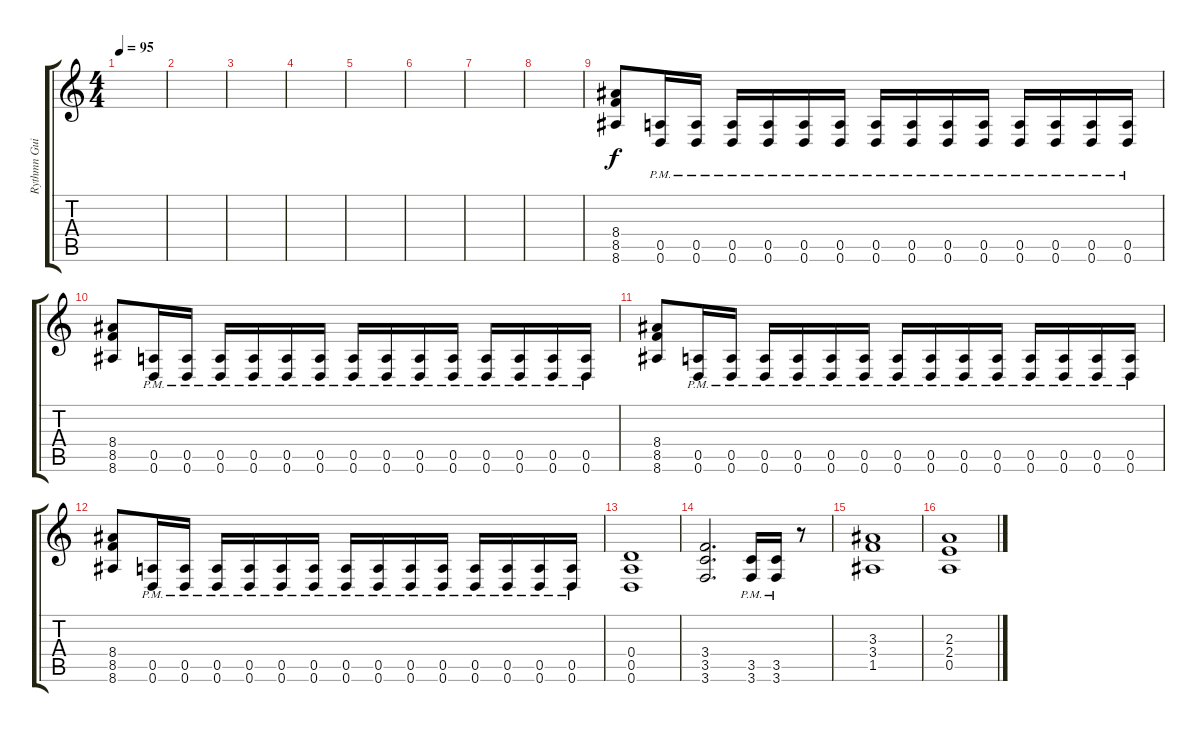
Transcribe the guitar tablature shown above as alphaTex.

\track ("Rythmn Guitar" "Rythmn Gui") {instrument distortionguitar}
\staff {score tabs}
\tuning (E4 B3 G3 D3 A2 D2) {hide}
\ts (4 4)
\tempo 95
\clef g2
\ks c
|
|
|
|
|
|
|
|
(8.4 8.5 8.6).8 (0.5 0.6{pm}).16 (0.5 0.6{pm}).16 (0.5 0.6{pm}).16 (0.5 0.6{pm}).16 (0.5 0.6{pm}).16 (0.5 0.6{pm}).16 (0.5 0.6{pm}).16 (0.5 0.6{pm}).16 (0.5 0.6{pm}).16 (0.5 0.6{pm}).16 (0.5 0.6{pm}).16 (0.5 0.6{pm}).16 (0.5 0.6{pm}).16 (0.5 0.6{pm}).16 |
(8.4 8.5 8.6).8 (0.5 0.6{pm}).16 (0.5 0.6{pm}).16 (0.5 0.6{pm}).16 (0.5 0.6{pm}).16 (0.5 0.6{pm}).16 (0.5 0.6{pm}).16 (0.5 0.6{pm}).16 (0.5 0.6{pm}).16 (0.5 0.6{pm}).16 (0.5 0.6{pm}).16 (0.5 0.6{pm}).16 (0.5 0.6{pm}).16 (0.5 0.6{pm}).16 (0.5 0.6{pm}).16 |
(8.4 8.5 8.6).8 (0.5 0.6{pm}).16 (0.5 0.6{pm}).16 (0.5 0.6{pm}).16 (0.5 0.6{pm}).16 (0.5 0.6{pm}).16 (0.5 0.6{pm}).16 (0.5 0.6{pm}).16 (0.5 0.6{pm}).16 (0.5 0.6{pm}).16 (0.5 0.6{pm}).16 (0.5 0.6{pm}).16 (0.5 0.6{pm}).16 (0.5 0.6{pm}).16 (0.5 0.6{pm}).16 |
(8.4 8.5 8.6).8 (0.5 0.6{pm}).16 (0.5 0.6{pm}).16 (0.5 0.6{pm}).16 (0.5 0.6{pm}).16 (0.5 0.6{pm}).16 (0.5 0.6{pm}).16 (0.5 0.6{pm}).16 (0.5 0.6{pm}).16 (0.5 0.6{pm}).16 (0.5 0.6{pm}).16 (0.5 0.6{pm}).16 (0.5 0.6{pm}).16 (0.5 0.6{pm}).16 (0.5 0.6{pm}).16 |
(0.4 0.5 0.6).1 |
(3.4 3.5 3.6).2{d} (3.5 3.6{pm}).16 (3.5 3.6{pm}).16 r.8 |
(3.3 3.4 1.5).1 |
(2.3 2.4 0.5).1
